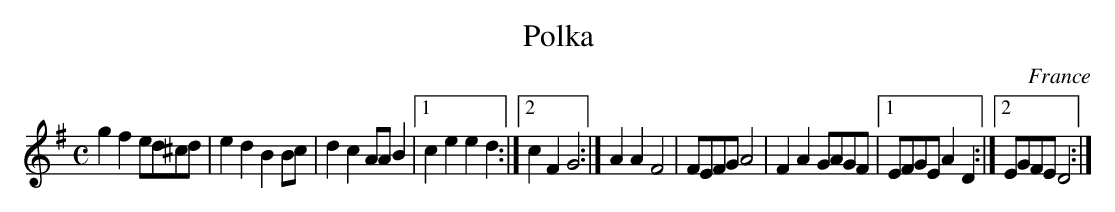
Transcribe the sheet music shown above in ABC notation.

X:1
T:Polka
O:France
M:C
K:G
g2f2ed^cd|e2d2B2Bc|d2c2AAB2\
|1c2e2e2d2:|2c2F2G4:|\
A2A2F4|FEFGA4|F2A2GAGF|1EFGEA2D2:|2EGFED4:|
